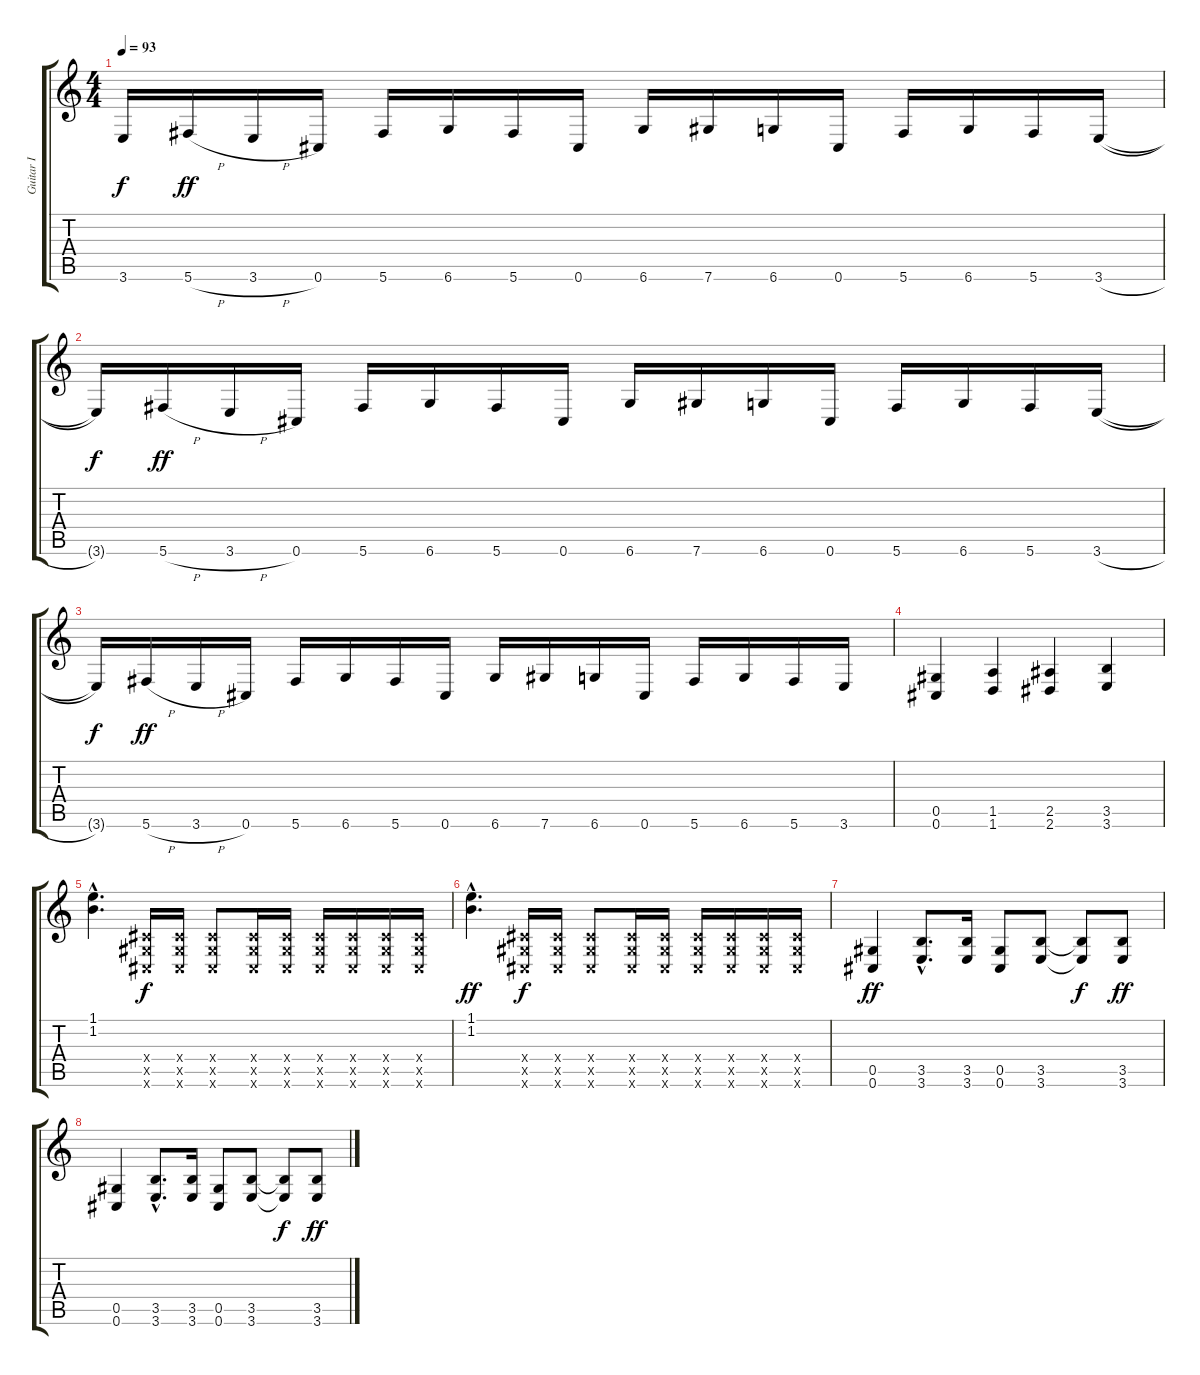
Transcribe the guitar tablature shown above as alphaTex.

\track ("Guitar I" "Guitar I") {instrument overdrivenguitar}
\staff {score tabs}
\tuning (Eb4 Bb3 Gb3 Db3 Ab2 Db2) {hide}
\ts (4 4)
\tempo 93
\clef g2
\ks c
3.6{t}.16{dy f} 5.6{h}.16{dy ff} 3.6{h}.16 0.6.16 5.6.16 6.6.16 5.6.16 0.6.16 6.6.16 7.6.16 6.6.16 0.6.16 5.6.16 6.6.16 5.6.16 3.6{h}.16 |
3.6{t}.16{dy f} 5.6{h}.16{dy ff} 3.6{h}.16 0.6.16 5.6.16 6.6.16 5.6.16 0.6.16 6.6.16 7.6.16 6.6.16 0.6.16 5.6.16 6.6.16 5.6.16 3.6{h}.16 |
3.6{t}.16{dy f} 5.6{h}.16{dy ff} 3.6{h}.16 0.6.16 5.6.16 6.6.16 5.6.16 0.6.16 6.6.16 7.6.16 6.6.16 0.6.16 5.6.16 6.6.16 5.6.16 3.6.16 |
(0.5 0.6).4 (1.5 1.6).4 (2.5 2.6).4 (3.5 3.6).4 |
(1.1{hac} 1.2{hac}).4{d} (0.4{x} 0.5{x} 0.6{x}).16{dy f} (0.4{x} 0.5{x} 0.6{x}).16 (0.4{x} 0.5{x} 0.6{x}).8 (0.4{x} 0.5{x} 0.6{x}).16 (0.4{x} 0.5{x} 0.6{x}).16 (0.4{x} 0.5{x} 0.6{x}).16 (0.4{x} 0.5{x} 0.6{x}).16 (0.4{x} 0.5{x} 0.6{x}).16 (0.4{x} 0.5{x} 0.6{x}).16 |
(1.1{hac} 1.2{hac}).4{d dy ff} (0.4{x} 0.5{x} 0.6{x}).16{dy f} (0.4{x} 0.5{x} 0.6{x}).16 (0.4{x} 0.5{x} 0.6{x}).8 (0.4{x} 0.5{x} 0.6{x}).16 (0.4{x} 0.5{x} 0.6{x}).16 (0.4{x} 0.5{x} 0.6{x}).16 (0.4{x} 0.5{x} 0.6{x}).16 (0.4{x} 0.5{x} 0.6{x}).16 (0.4{x} 0.5{x} 0.6{x}).16 |
(0.5 0.6).4{dy ff} (3.5{hac} 3.6{hac}).8{d} (3.5 3.6).16 (0.5 0.6).8 (3.5 3.6).8 (3.5{t} 3.6{t}).8{dy f} (3.5 3.6).8{dy ff} |
(0.5 0.6).4 (3.5{hac} 3.6{hac}).8{d} (3.5 3.6).16 (0.5 0.6).8 (3.5 3.6).8 (3.5{t} 3.6{t}).8{dy f} (3.5 3.6).8{dy ff}
